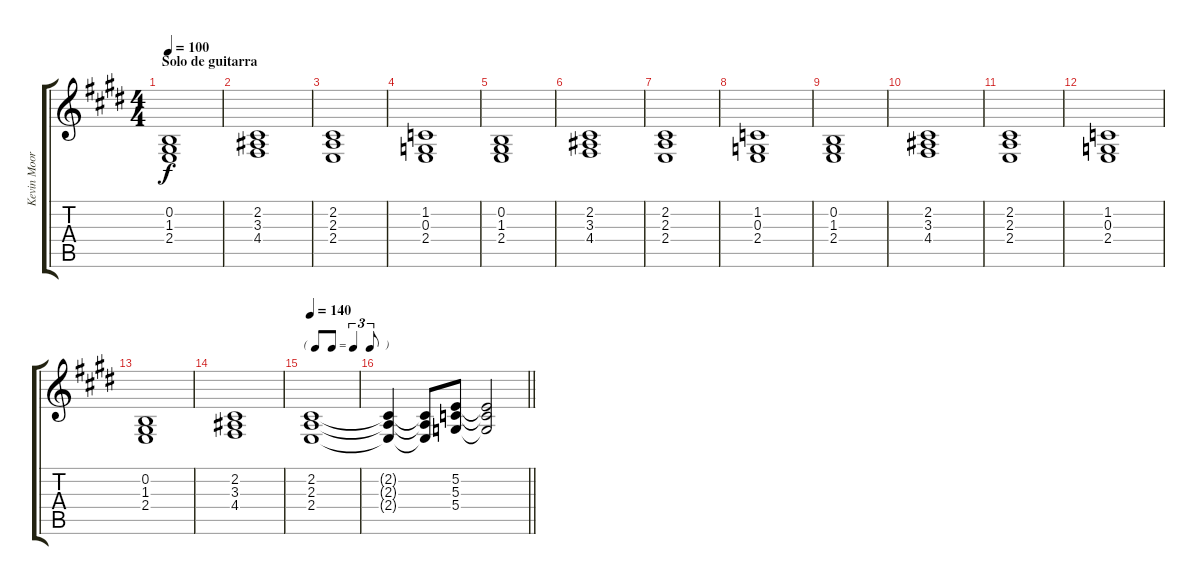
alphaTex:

\track ("Kevin Moore II" "Kevin Moor") {instrument rockorgan}
\staff {score tabs}
\tuning (E4 B3 G3 D3 A2 E2) {hide}
\ts (4 4)
\section ("" "Solo de guitarra")
\tempo 100
\clef g2
\ks e
(0.2 1.3 2.4).1{dy f} |
(2.2 3.3 4.4).1 |
(2.2 2.3 2.4).1 |
(1.2 0.3 2.4).1 |
(0.2 1.3 2.4).1 |
(2.2 3.3 4.4).1 |
(2.2 2.3 2.4).1 |
(1.2 0.3 2.4).1 |
(0.2 1.3 2.4).1 |
(2.2 3.3 4.4).1 |
(2.2 2.3 2.4).1 |
(1.2 0.3 2.4).1 |
(0.2 1.3 2.4).1 |
(2.2 3.3 4.4).1 |
\tf triplet8th
\tempo 140
(2.2 2.3 2.4).1 |
\barLineRight lightlight
(2.2{t} 2.3{t} 2.4{t}).4 (2.2{t} 2.3{t} 2.4{t}).8 (5.2 5.3 5.4).8 (5.2{t} 5.3{t} 5.4{t}).2
